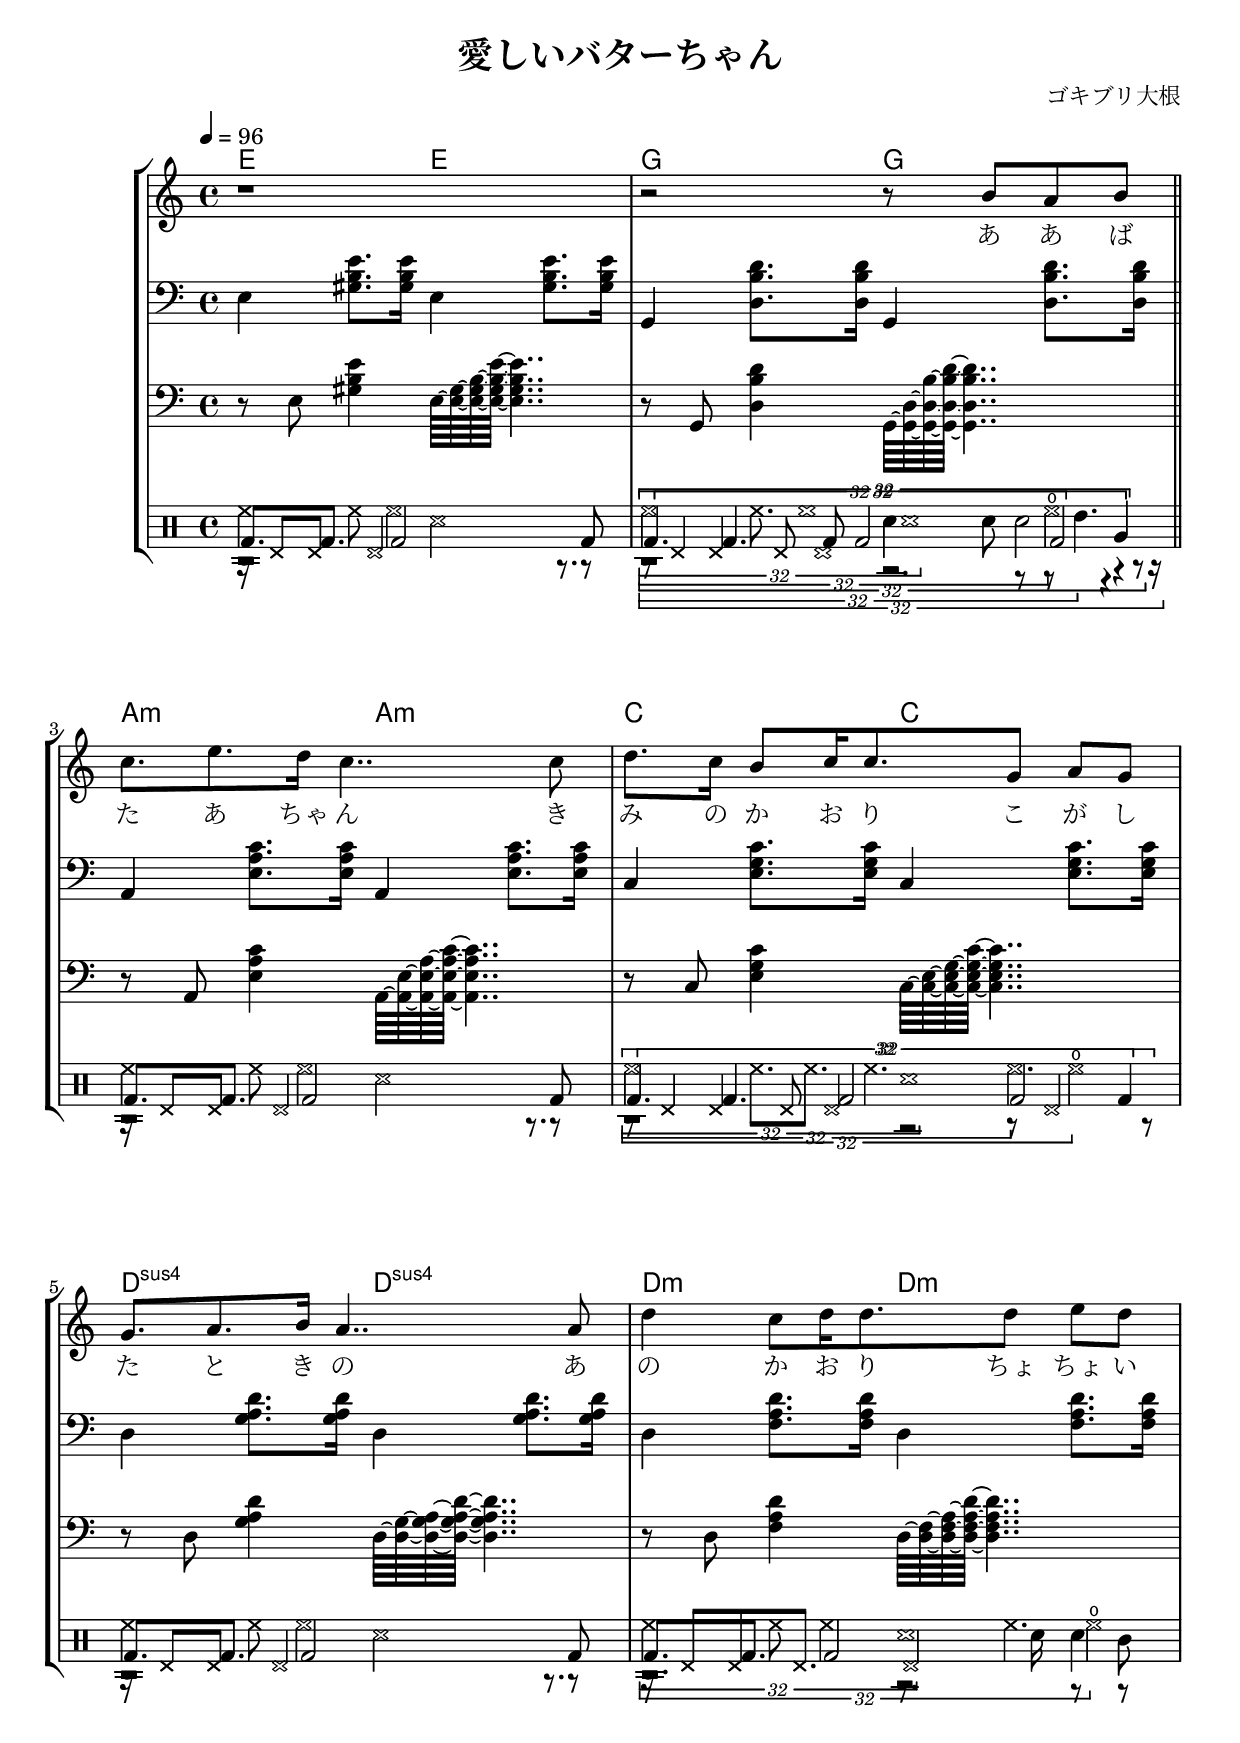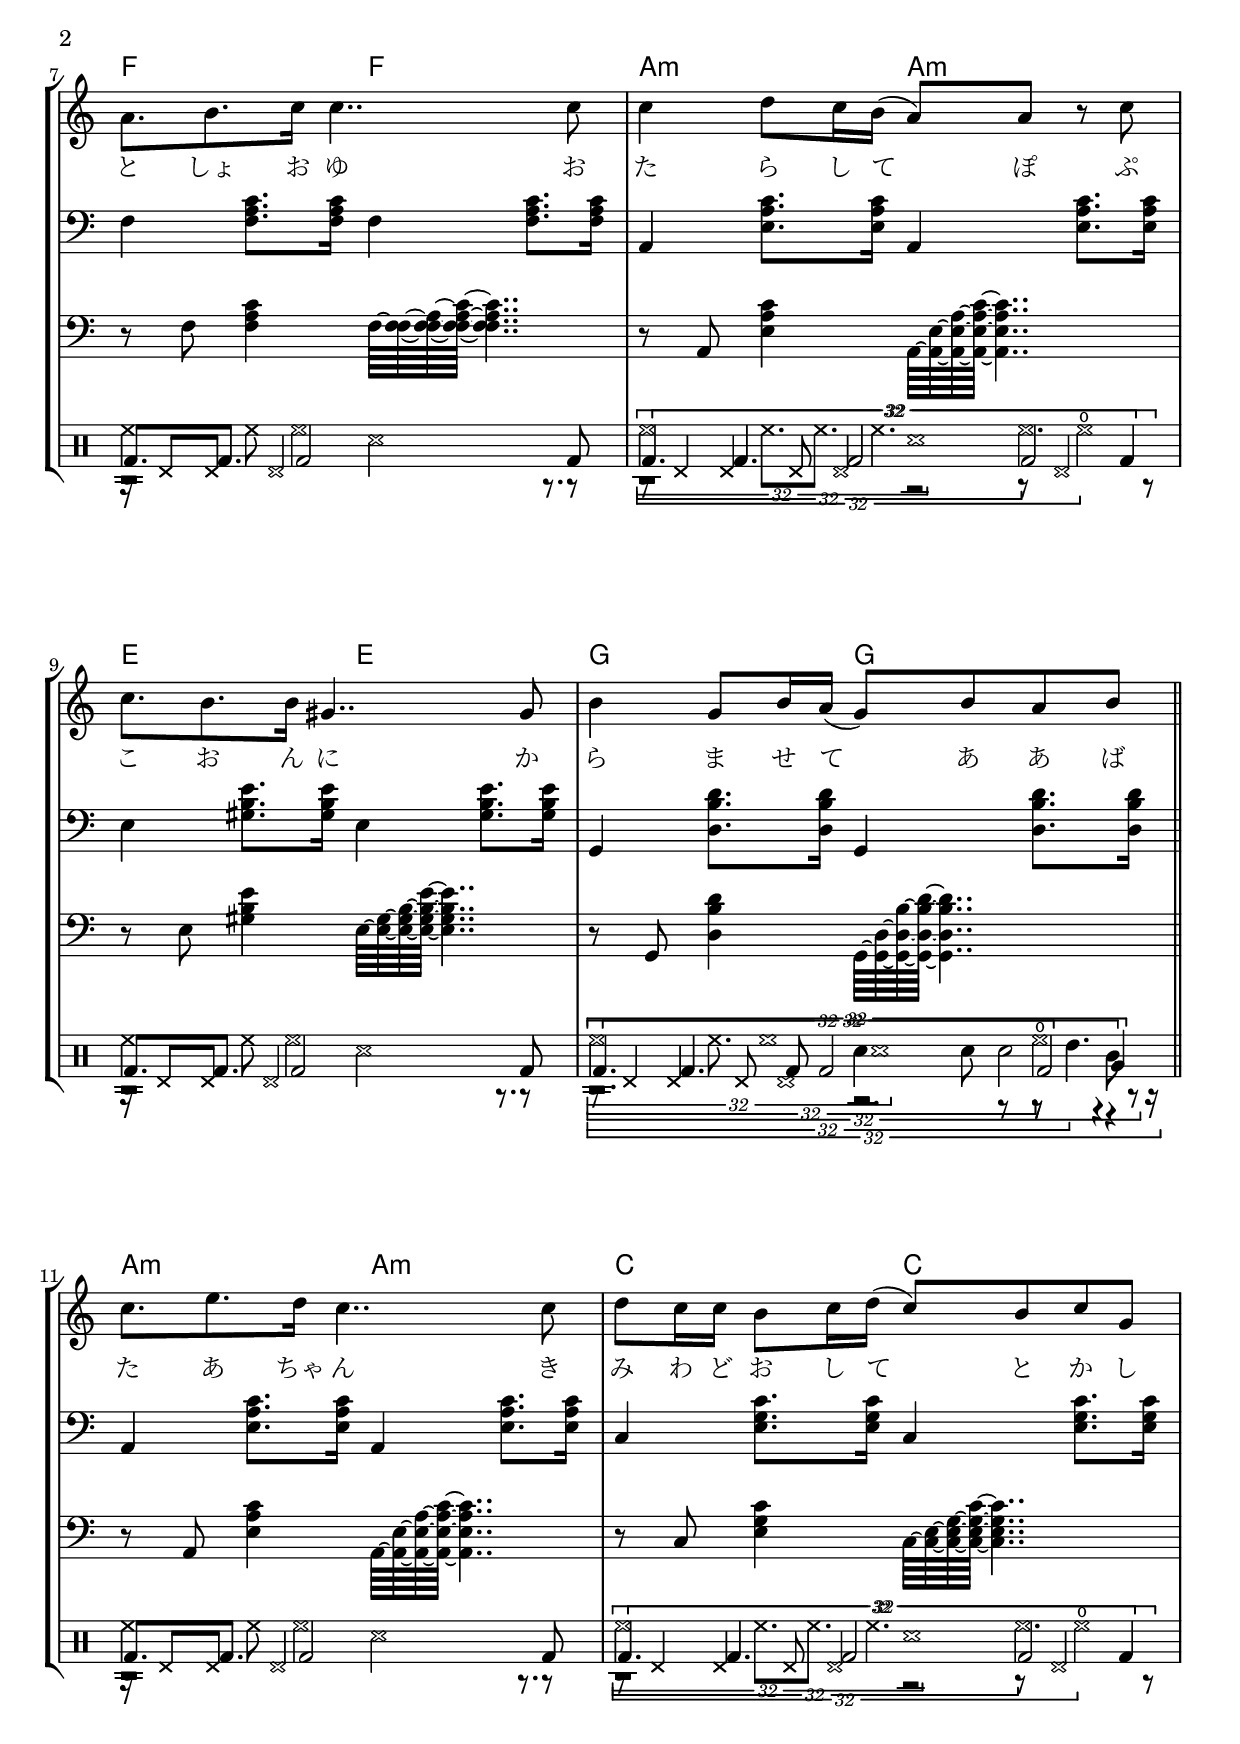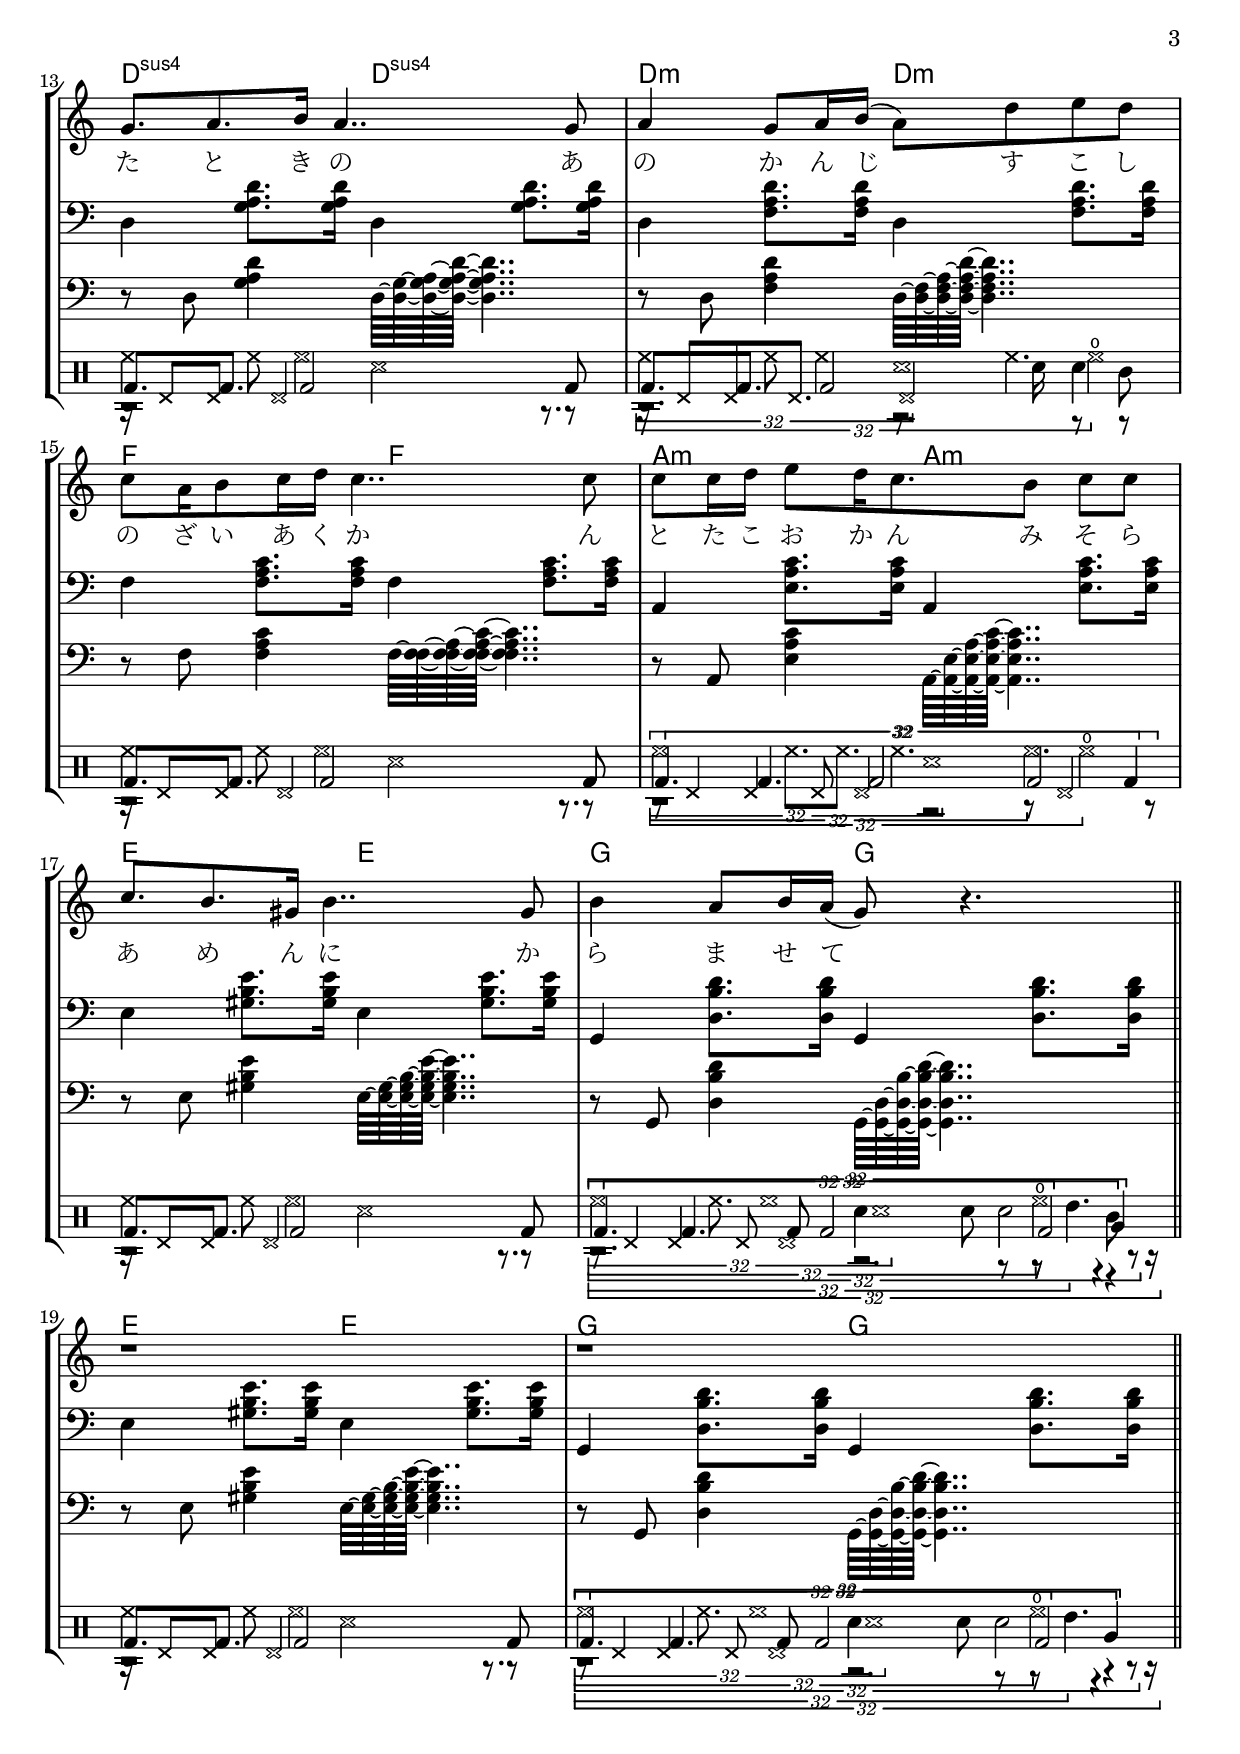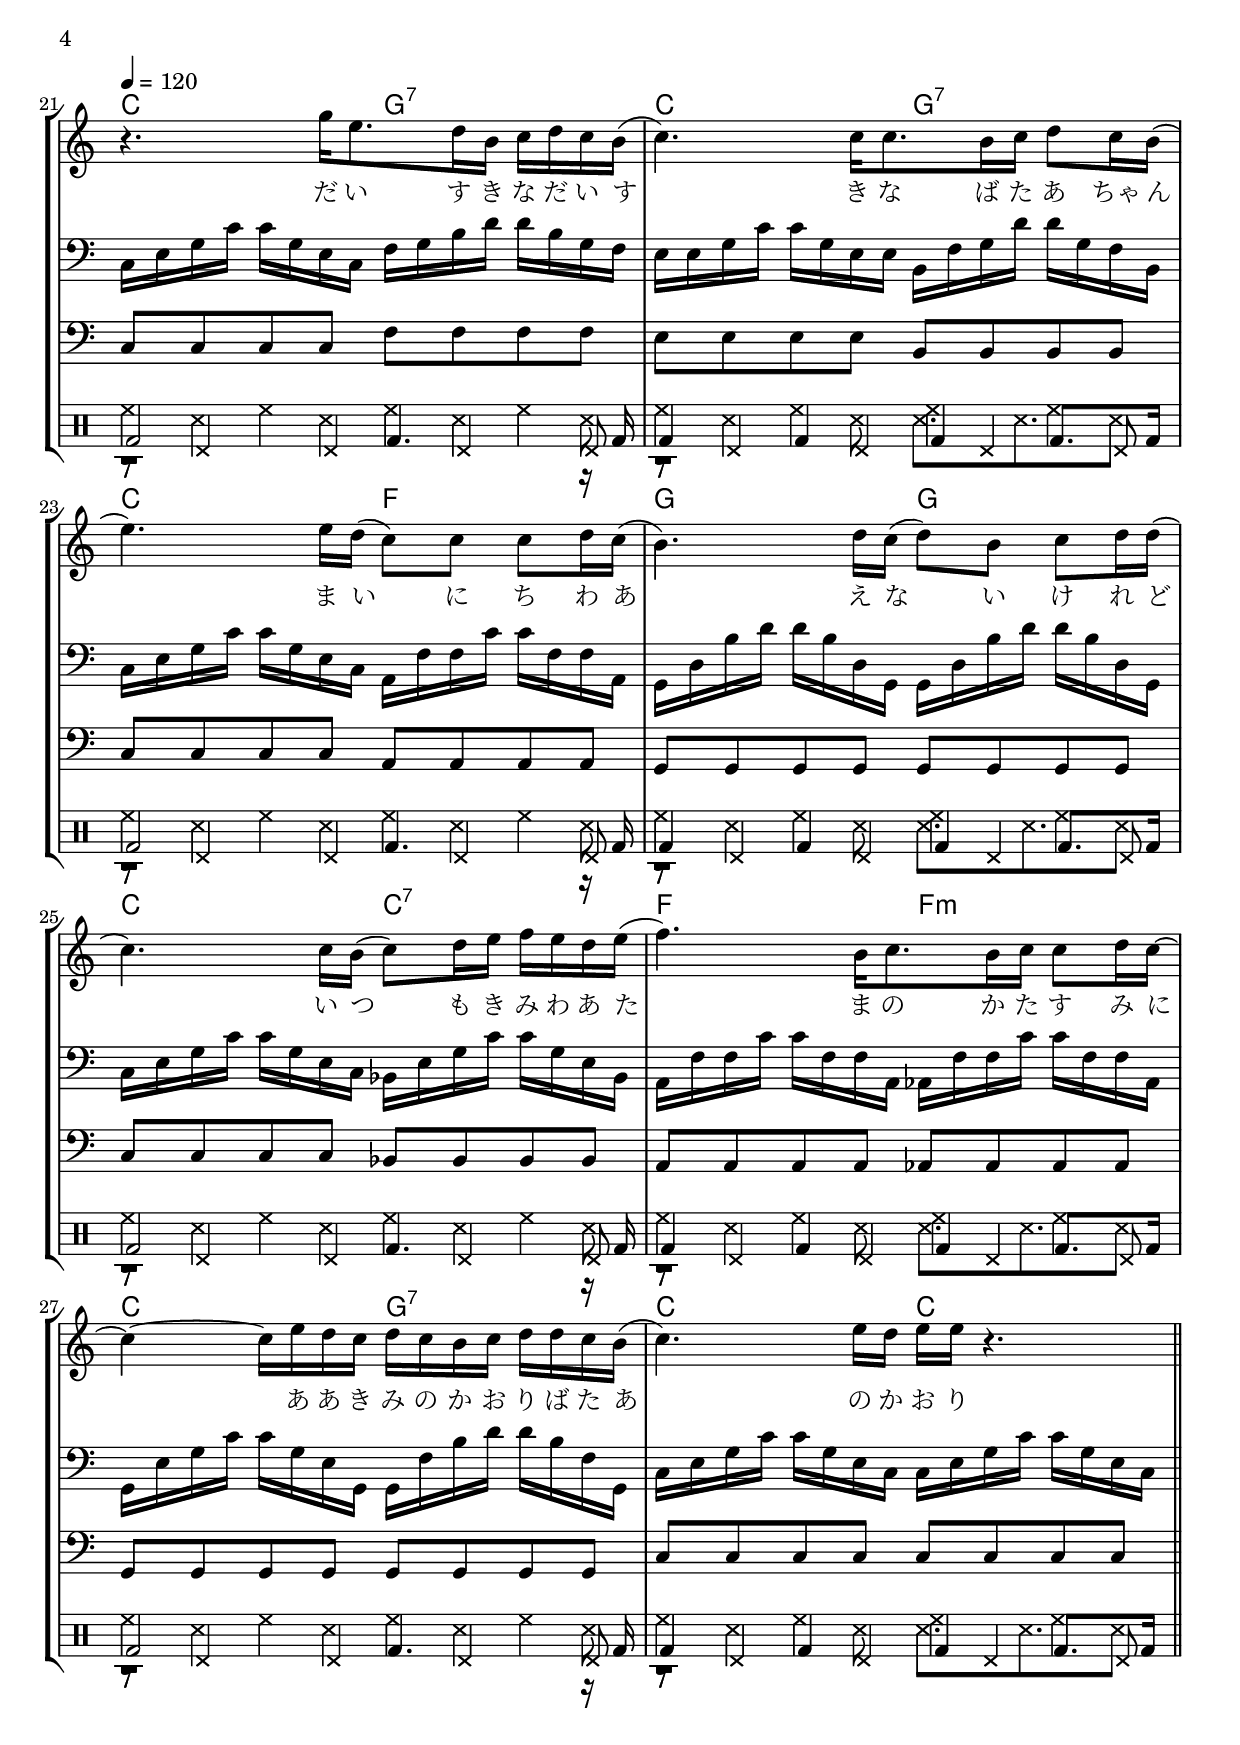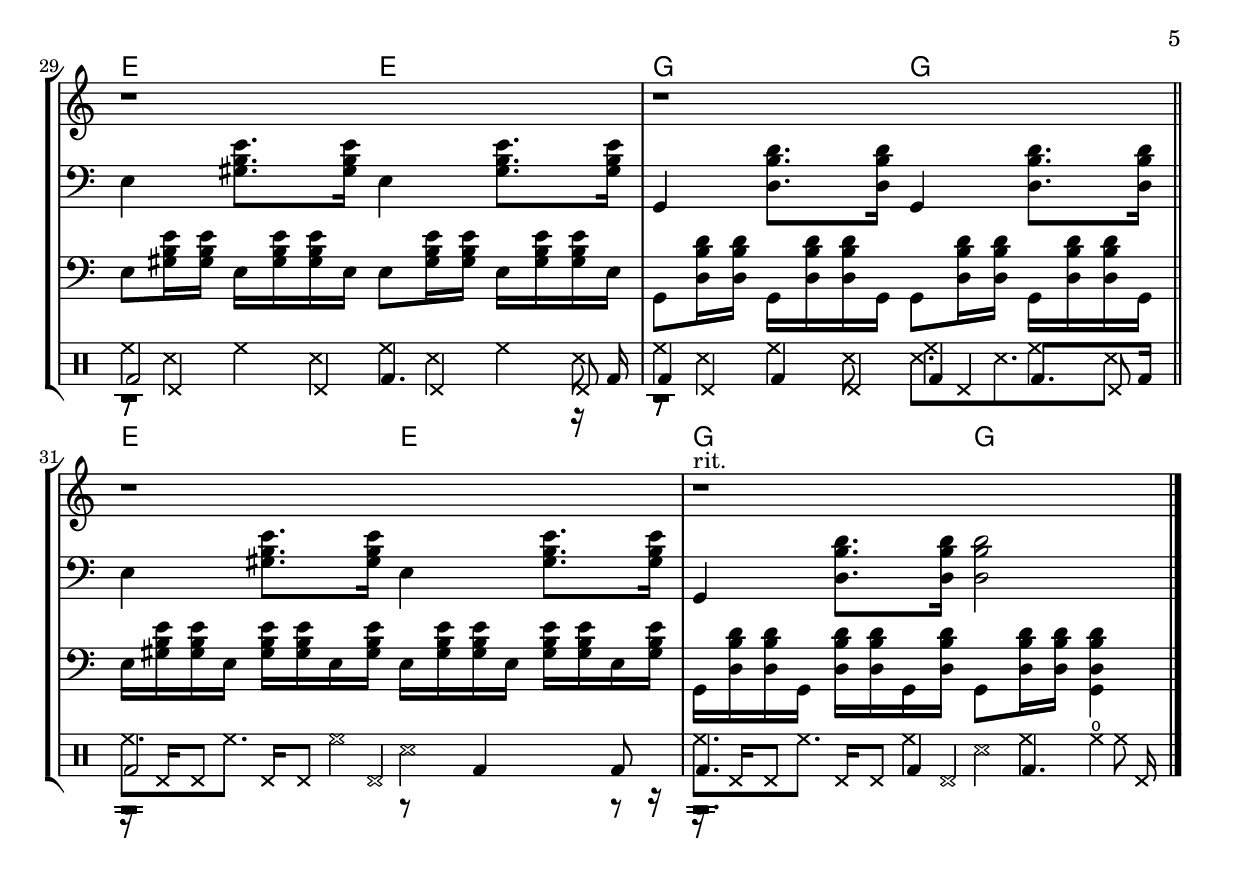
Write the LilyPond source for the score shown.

\version "2.12.1"

\header {
	title = \markup {愛しいバターちゃん}
	composer = \markup \center-column {ゴキブリ大根}
}

harmony = \chordmode {
	e2 e g g 

	a:m a:m c c d:sus4 d:sus4 d:m d:m f f a:m a:m e e g g 

	a:m a:m c c d:sus4 d:sus4 d:m d:m f f a:m a:m e e g g 

	e e g g 

	c g:7 c g:7 c f g g c c:7 f f:m c g:7 c c 

	e e g g 

	e e g g 
}

melody = {
	\key c \major
	\tempo 4 = 96
	r1 | r2 r8 
	\set Staff.midiInstrument = #"fss0.29"
	b'8  a'8  b'8 
	c''8.  e''8.  d''16  c''4..  c''8 
	d''8.  c''16  b'8  c''16  c''8.  g'8  a'8  g'8 
	g'8.  a'8.  b'16  a'4..  a'8 
	d''4  c''8  d''16  d''8.  d''8  e''8  d''8 
	a'8.  b'8.  c''16  c''4..  c''8 
	c''4  d''8  c''16  b'16  (a'8)  a'8  r8  c''8 
	c''8.  b'8.  b'16  gis'4..  gis'8 
	b'4  g'8  b'16  a'16  (g'8)  	\set Staff.midiInstrument = #"fss0.29"
	b'8  a'8  b'8 
	c''8.  e''8.  d''16  c''4..  c''8 
	d''8  c''16  c''16  b'8  c''16  d''16  (c''8)  b'8  c''8  g'8 
	g'8.  a'8.  b'16  a'4..  g'8 
	a'4  g'8  a'16  b'16  (a'8)  d''8  e''8  d''8 
	c''8  a'16  b'8  c''16  d''16  c''4..  c''8 
	c''8  c''16  d''16  e''8  d''16  c''8.  b'8  c''8  c''8 
	c''8.  b'8.  gis'16  b'4..  gis'8 
	b'4  a'8  b'16  a'16  (g'8)  	r4. 	r1 | r1   
	\set Staff.midiInstrument = #"fss0.29"
		\tempo 4 = 120
r4. g''16  e''8.  d''16  b'16  c''16  d''16  c''16  b'16 
	(c''4.)  c''16  c''8.  b'16  c''16  d''8  c''16  b'16 
	(e''4.)  e''16  d''16  (c''8)  c''8  c''8  d''16  c''16 
	(b'4.)  d''16  c''16  (d''8)  b'8  c''8  d''16  d''16 
	(c''4.)  c''16  b'16  (c''8)  d''16  e''16  f''16  e''16  d''16  e''16 
	(f''4.)  b'16  c''8.  b'16  c''16  c''8  d''16  c''16~ 
	c''4~c''16  e''16  d''16  c''16  d''16  c''16  b'16  c''16  d''16  d''16  c''16  b'16 
	(c''4.)  e''16  d''16  e''16  e''16  	r4. 	r1 | r1   
	r1 | r1^"rit." \bar "|."
}

words = \lyricmode {
	
	あ  あ  ば  た  あ  ちゃ  ん  き  み  の  か  お  り  こ  が  し  た  と  き  の  あ  の  か  お  り  ちょ  ちょ  い  と  しょ  お  ゆ  お  た  ら  し  て  ぽ  ぷ  こ  お  ん  に  か  ら  ま  せ  て  
	あ  あ  ば  た  あ  ちゃ  ん  き  み  わ  ど  お  し  て  と  か  し  た  と  き  の  あ  の  か  ん  じ  す  こ  し  の  ざ  い  あ  く  か  ん  と  た  こ  お  か  ん  み  そ  ら  あ  め  ん  に  か  ら  ま  せ  て  
	
	だ  い  す  き  な  だ  い  す  き  な  ば  た  あ  ちゃ  ん  ま  い  に  ち  わ  あ  え  な  い  け  れ  ど  い  つ  も  き  み  わ  あ  た  ま  の  か  た  す  み  に  あ  あ  き  み  の  か  お  り  ば  た  あ  の  か  お  り  
	
	
}

tempochange = {
	\tempo 4 = 96
	r1 | r1 \bar "||"
	\tempo 4 = 96
	r1 | r1 | r1 | r1 | r1 | r1 | r1 | r1 \bar "||"
	\tempo 4 = 96
	r1 | r1 | r1 | r1 | r1 | r1 | r1 | r1 \bar "||"
	\tempo 4 = 96
	r1 | r1 \bar "||"
	\tempo 4 = 120
	r1 | r1 | r1 | r1 | r1 | r1 | r1 | r1 \bar "||"
	\tempo 4 = 120
	r1 | r1 \bar "||"
	\tempo 4 = 120
	r1 | \tempo 4 = 90 r2 \tempo 4 = 80 r2 \bar "|."
}

mainacc = {
	\clef bass
	\set Staff.midiInstrument = #"Electric Grand"
	\key c \major
	\tempo 4 = 96
	e4 <gis b e'>8. <gis b e'>16
	e4 <gis b e'>8. <gis b e'>16
	g,4 <d b d'>8. <d b d'>16
	g,4 <d b d'>8. <d b d'>16
	\bar "||"

	\set Staff.midiInstrument = #"Violin"
	a,4 <e a c'>8. <e a c'>16
	a,4 <e a c'>8. <e a c'>16
	c4 <e g c'>8. <e g c'>16
	c4 <e g c'>8. <e g c'>16
	d4 <g a d'>8. <g a d'>16
	d4 <g a d'>8. <g a d'>16
	d4 <f a d'>8. <f a d'>16
	d4 <f a d'>8. <f a d'>16
	f4 <f a c'>8. <f a c'>16
	f4 <f a c'>8. <f a c'>16
	a,4 <e a c'>8. <e a c'>16
	a,4 <e a c'>8. <e a c'>16
	e4 <gis b e'>8. <gis b e'>16
	e4 <gis b e'>8. <gis b e'>16
	g,4 <d b d'>8. <d b d'>16
	g,4 <d b d'>8. <d b d'>16
	\bar "||"

	\set Staff.midiInstrument = #"Viola"
	a,4 <e a c'>8. <e a c'>16
	a,4 <e a c'>8. <e a c'>16
	c4 <e g c'>8. <e g c'>16
	c4 <e g c'>8. <e g c'>16
	d4 <g a d'>8. <g a d'>16
	d4 <g a d'>8. <g a d'>16
	d4 <f a d'>8. <f a d'>16
	d4 <f a d'>8. <f a d'>16
	f4 <f a c'>8. <f a c'>16
	f4 <f a c'>8. <f a c'>16
	a,4 <e a c'>8. <e a c'>16
	a,4 <e a c'>8. <e a c'>16
	e4 <gis b e'>8. <gis b e'>16
	e4 <gis b e'>8. <gis b e'>16
	g,4 <d b d'>8. <d b d'>16
	g,4 <d b d'>8. <d b d'>16
	\bar "||"

	\set Staff.midiInstrument = #"Harpsichord"
	e4 <gis b e'>8. <gis b e'>16
	e4 <gis b e'>8. <gis b e'>16
	g,4 <d b d'>8. <d b d'>16
	g,4 <d b d'>8. <d b d'>16
	\bar "||"

	\set Staff.midiInstrument = #"Acoustic Guitar (nylon)"
	\tempo 4 = 120
	c16 e g c' c' g e c
	f16 g b d' d' b g f
	e16 e g c' c' g e e
	b,16 f g d' d' g f b,
	c16 e g c' c' g e c
	a,16 f f c' c' f f a,
	g,16 d b d' d' b d g,
	g,16 d b d' d' b d g,
	c16 e g c' c' g e c
	bes,16 e g c' c' g e bes,
	a,16 f f c' c' f f a,
	as,16 f f c' c' f f as,
	g,16 e g c' c' g e g,
	g,16 f b d' d' b f g,
	c16 e g c' c' g e c
	c16 e g c' c' g e c
	\bar "||"

	\set Staff.midiInstrument = #"Electric Piano 1"
	e4 <gis b e'>8. <gis b e'>16
	e4 <gis b e'>8. <gis b e'>16
	g,4 <d b d'>8. <d b d'>16
	g,4 <d b d'>8. <d b d'>16
	\bar "||"

	\set Staff.midiInstrument = #"Electric Piano 1"
	e4 <gis b e'>8. <gis b e'>16
	e4 <gis b e'>8. <gis b e'>16
	g,4 <d b d'>8. <d b d'>16
	<d b d'>2
	\bar "|."
}

subacc = {
	\clef bass
	\set Staff.midiInstrument = #"Whistle"
	\key c \major
	\tempo 4 = 96
	r8 e8 <gis b e'>4
	e64~ <e~ gis~> <e~ gis~ b~> <e gis b e'>~ <e gis b e'>4..
	r8 g,8 <d b d'>4
	g,64~ <g,~ d~> <g,~ d~ b~> <g, d b d'>~ <g, d b d'>4..
	\bar "||"

	\set Staff.midiInstrument = #"Electric Guitar (muted)"
	r8 a,8 <e a c'>4
	a,64~ <a,~ e~> <a,~ e~ a~> <a, e a c'>~ <a, e a c'>4..
	r8 c8 <e g c'>4
	c64~ <c~ e~> <c~ e~ g~> <c e g c'>~ <c e g c'>4..
	r8 d8 <g a d'>4
	d64~ <d~ g~> <d~ g~ a~> <d g a d'>~ <d g a d'>4..
	r8 d8 <f a d'>4
	d64~ <d~ f~> <d~ f~ a~> <d f a d'>~ <d f a d'>4..
	r8 f8 <f a c'>4
	f64~ <f~ f~> <f~ f~ a~> <f f a c'>~ <f f a c'>4..
	r8 a,8 <e a c'>4
	a,64~ <a,~ e~> <a,~ e~ a~> <a, e a c'>~ <a, e a c'>4..
	r8 e8 <gis b e'>4
	e64~ <e~ gis~> <e~ gis~ b~> <e gis b e'>~ <e gis b e'>4..
	r8 g,8 <d b d'>4
	g,64~ <g,~ d~> <g,~ d~ b~> <g, d b d'>~ <g, d b d'>4..
	\bar "||"

	\set Staff.midiInstrument = #"Electric Guitar (muted)"
	r8 a,8 <e a c'>4
	a,64~ <a,~ e~> <a,~ e~ a~> <a, e a c'>~ <a, e a c'>4..
	r8 c8 <e g c'>4
	c64~ <c~ e~> <c~ e~ g~> <c e g c'>~ <c e g c'>4..
	r8 d8 <g a d'>4
	d64~ <d~ g~> <d~ g~ a~> <d g a d'>~ <d g a d'>4..
	r8 d8 <f a d'>4
	d64~ <d~ f~> <d~ f~ a~> <d f a d'>~ <d f a d'>4..
	r8 f8 <f a c'>4
	f64~ <f~ f~> <f~ f~ a~> <f f a c'>~ <f f a c'>4..
	r8 a,8 <e a c'>4
	a,64~ <a,~ e~> <a,~ e~ a~> <a, e a c'>~ <a, e a c'>4..
	r8 e8 <gis b e'>4
	e64~ <e~ gis~> <e~ gis~ b~> <e gis b e'>~ <e gis b e'>4..
	r8 g,8 <d b d'>4
	g,64~ <g,~ d~> <g,~ d~ b~> <g, d b d'>~ <g, d b d'>4..
	\bar "||"

	\set Staff.midiInstrument = #"Ocarina"
	r8 e8 <gis b e'>4
	e64~ <e~ gis~> <e~ gis~ b~> <e gis b e'>~ <e gis b e'>4..
	r8 g,8 <d b d'>4
	g,64~ <g,~ d~> <g,~ d~ b~> <g, d b d'>~ <g, d b d'>4..
	\bar "||"

	\set Staff.midiInstrument = #"Slap Bass 2"
	\tempo 4 = 120
	c8 c8 c8 c8
	f8 f8 f8 f8
	e8 e8 e8 e8
	b,8 b,8 b,8 b,8
	c8 c8 c8 c8
	a,8 a,8 a,8 a,8
	g,8 g,8 g,8 g,8
	g,8 g,8 g,8 g,8
	c8 c8 c8 c8
	bes,8 bes,8 bes,8 bes,8
	a,8 a,8 a,8 a,8
	as,8 as,8 as,8 as,8
	g,8 g,8 g,8 g,8
	g,8 g,8 g,8 g,8
	c8 c8 c8 c8
	c8 c8 c8 c8
	\bar "||"

	\set Staff.midiInstrument = #"Flute"
	e8 <gis b e'>16 <gis b e'>16   e16 <gis b e'>16 <gis b e'>16 e16
	e8 <gis b e'>16 <gis b e'>16   e16 <gis b e'>16 <gis b e'>16 e16
	g,8 <d b d'>16 <d b d'>16   g,16 <d b d'>16 <d b d'>16 g,16
	g,8 <d b d'>16 <d b d'>16   g,16 <d b d'>16 <d b d'>16 g,16
	\bar "||"

	\set Staff.midiInstrument = #"Ocarina"
	e16 <gis b e'>16 <gis b e'>16 e16   <gis b e'>16 <gis b e'>16 e16 <gis b e'>16
	e16 <gis b e'>16 <gis b e'>16 e16   <gis b e'>16 <gis b e'>16 e16 <gis b e'>16
	g,16 <d b d'>16 <d b d'>16 g,16   <d b d'>16 <d b d'>16 g,16 <d b d'>16
	g,8 <d b d'>16 <d b d'>16 <g, d b d'>4
	\bar "|."
}

percA = {
	\drummode {
	hh4 hh8 hh2 r8  |\times 16/32{ hh2 hh8. hh1 r4 r16 } \bar "||"
	hh4 hh8 hh2 r8  |\times 16/32{ hh2 hh8. hh8. hh4. hh2. } |hh4 hh8 hh2 r8  |hh4 hh8 hh4 hh4.  |hh4 hh8 hh2 r8  |\times 16/32{ hh2 hh8. hh8. hh4. hh2. } |hh4 hh8 hh2 r8  |\times 16/32{ hh2 hh8. hh1 r4 r16 } \bar "||"
	hh4 hh8 hh2 r8  |\times 16/32{ hh2 hh8. hh8. hh4. hh2. } |hh4 hh8 hh2 r8  |hh4 hh8 hh4 hh4.  |hh4 hh8 hh2 r8  |\times 16/32{ hh2 hh8. hh8. hh4. hh2. } |hh4 hh8 hh2 r8  |\times 16/32{ hh2 hh8. hh1 r4 r16 } \bar "||"
	hh4 hh8 hh2 r8  |\times 16/32{ hh2 hh8. hh1 r4 r16 } \bar "||"
	hh4 hh4 hh4 hh4  |hh4 hh4 hh4 hh4  |hh4 hh4 hh4 hh4  |hh4 hh4 hh4 hh4  |hh4 hh4 hh4 hh4  |hh4 hh4 hh4 hh4  |hh4 hh4 hh4 hh4  |hh4 hh4 hh4 hh4  \bar "||"
	hh4 hh4 hh4 hh4  |hh4 hh4 hh4 hh4  \bar "||"
	r1  |r2. hho4  \bar "|."
	}
}

percB = {
	\drummode {
	r16 hhp8 hhp8 hhp2 r8.  |\times 16/32{ r8 hhp4 hhp4 hhp8 hhp1 r4 } \bar "||"
	r16 hhp8 hhp8 hhp2 r8.  |\times 16/32{ r8 hhp4 hhp4 hhp8 hhp2 r8 hhp2 r8 } |r16 hhp8 hhp8 hhp2 r8.  |r16 hhp8 hhp8 hhp8. hhp2  |r16 hhp8 hhp8 hhp2 r8.  |\times 16/32{ r8 hhp4 hhp4 hhp8 hhp2 r8 hhp2 r8 } |r16 hhp8 hhp8 hhp2 r8.  |\times 16/32{ r8 hhp4 hhp4 hhp8 hhp1 r4 } \bar "||"
	r16 hhp8 hhp8 hhp2 r8.  |\times 16/32{ r8 hhp4 hhp4 hhp8 hhp2 r8 hhp2 r8 } |r16 hhp8 hhp8 hhp2 r8.  |r16 hhp8 hhp8 hhp8. hhp2  |r16 hhp8 hhp8 hhp2 r8.  |\times 16/32{ r8 hhp4 hhp4 hhp8 hhp2 r8 hhp2 r8 } |r16 hhp8 hhp8 hhp2 r8.  |\times 16/32{ r8 hhp4 hhp4 hhp8 hhp1 r4 } \bar "||"
	r16 hhp8 hhp8 hhp2 r8.  |\times 16/32{ r8 hhp4 hhp4 hhp8 hhp1 r4 } \bar "||"
	r8 ss4 ss4 ss4 ss8  |r8 ss4 ss8 ss8. ss8. ss8  |r8 ss4 ss4 ss4 ss8  |r8 ss4 ss8 ss8. ss8. ss8  |r8 ss4 ss4 ss4 ss8  |r8 ss4 ss8 ss8. ss8. ss8  |r8 ss4 ss4 ss4 ss8  |r8 ss4 ss8 ss8. ss8. ss8  \bar "||"
	r8 ss4 ss4 ss4 ss8  |r8 ss4 ss8 ss8. ss8. ss8  \bar "||"
	r16 hhp16 hhp8 hhp16 hhp8 hhp2 r16  |r16 hhp16 hhp8 hhp16 hhp8 hhp2 hhp16  \bar "|."
	}
}

percC = {
	\drummode {
	r1  |\times 16/32{ r1 r2 hho2 } \bar "||"
	r1  |\times 16/32{ r1 r2 hho2 } |r1  |\times 16/32{ r1 r2 hho2 } |r1  |\times 16/32{ r1 r2 hho2 } |r1  |\times 16/32{ r1 r2 hho2 } \bar "||"
	r1  |\times 16/32{ r1 r2 hho2 } |r1  |\times 16/32{ r1 r2 hho2 } |r1  |\times 16/32{ r1 r2 hho2 } |r1  |\times 16/32{ r1 r2 hho2 } \bar "||"
	r1  |\times 16/32{ r1 r2 hho2 } \bar "||"
	r8 hhp4 hhp4 hhp4 hhp8  |r8 hhp4 hhp4 hhp4 hhp8  |r8 hhp4 hhp4 hhp4 hhp8  |r8 hhp4 hhp4 hhp4 hhp8  |r8 hhp4 hhp4 hhp4 hhp8  |r8 hhp4 hhp4 hhp4 hhp8  |r8 hhp4 hhp4 hhp4 hhp8  |r8 hhp4 hhp4 hhp4 hhp8  \bar "||"
	r8 hhp4 hhp4 hhp4 hhp8  |r8 hhp4 hhp4 hhp4 hhp8  \bar "||"
	hh8. hh8. hh2 r8  |hh8. hh8. hh4 hh4 hh8  \bar "|."
	}
}

percD = {
	\drummode {
	bd8. bd8. bd2 bd8  |\times 16/32{ bd4. bd4. bd8 bd2 r8 bd2 } \bar "||"
	bd8. bd8. bd2 bd8  |\times 16/32{ bd4. bd4. bd2 bd2 bd4 } |bd8. bd8. bd2 bd8  |bd8. bd8. bd2 r8  |bd8. bd8. bd2 bd8  |\times 16/32{ bd4. bd4. bd2 bd2 bd4 } |bd8. bd8. bd2 bd8  |\times 16/32{ bd4. bd4. bd8 bd2 r8 bd2 } \bar "||"
	bd8. bd8. bd2 bd8  |\times 16/32{ bd4. bd4. bd2 bd2 bd4 } |bd8. bd8. bd2 bd8  |bd8. bd8. bd2 r8  |bd8. bd8. bd2 bd8  |\times 16/32{ bd4. bd4. bd2 bd2 bd4 } |bd8. bd8. bd2 bd8  |\times 16/32{ bd4. bd4. bd8 bd2 r8 bd2 } \bar "||"
	bd8. bd8. bd2 bd8  |\times 16/32{ bd4. bd4. bd8 bd2 r8 bd2 } \bar "||"
	bd2 bd4. r16 bd16  |bd4 bd4 bd4 bd8. bd16  |bd2 bd4. r16 bd16  |bd4 bd4 bd4 bd8. bd16  |bd2 bd4. r16 bd16  |bd4 bd4 bd4 bd8. bd16  |bd2 bd4. r16 bd16  |bd4 bd4 bd4 bd8. bd16  \bar "||"
	bd2 bd4. r16 bd16  |bd4 bd4 bd4 bd8. bd16  \bar "||"
	r2 ss2  |r2 ss2  \bar "|."
	}
}

percE = {
	\drummode {
	r2 ss2  |\times 16/32{ r1 ss1 } \bar "||"
	r2 ss2  |\times 16/32{ r1 ss1 } |r2 ss2  |\times 16/32{ r1 ss1 } |r2 ss2  |\times 16/32{ r1 ss1 } |r2 ss2  |\times 16/32{ r1 ss1 } \bar "||"
	r2 ss2  |\times 16/32{ r1 ss1 } |r2 ss2  |\times 16/32{ r1 ss1 } |r2 ss2  |\times 16/32{ r1 ss1 } |r2 ss2  |\times 16/32{ r1 ss1 } \bar "||"
	r2 ss2  |\times 16/32{ r1 ss1 } \bar "||"
	r1 | r1 | r1 | r1 | r1 | r1 | r1 | r1 \bar "||"
	r1 | r1 \bar "||"
	bd2 r8 bd4 bd8  |bd4. bd4 bd4.  \bar "|."
	}
}

percF = {
	\drummode {
	r1 |\times 16/32{ r1 sn4 sn8 sn2 r8 } \bar "||"
	r1 |r1 |r1 |r2 r8. sn16 sn4  |r1 |r1 |r1 |\times 16/32{ r1 sn4 sn8 sn2 r8 } \bar "||"
	r1 |r1 |r1 |r2 r8. sn16 sn4  |r1 |r1 |r1 |\times 16/32{ r1 sn4 sn8 sn2 r8 } \bar "||"
	r1 |\times 16/32{ r1 sn4 sn8 sn2 r8 } \bar "||"
	r1 | r1 | r1 | r1 | r1 | r1 | r1 | r1 \bar "||"
	r1 | r1 \bar "||"
	r1 | r1 \bar "|."
	}
}

percG = {
	\drummode {
	r1 |r1 \bar "||"
	r1 |r1 |r1 |r2. r8 tomml8  |r1 |r1 |r1 |r2. r8 tomml8  \bar "||"
	r1 |r1 |r1 |r2. r8 tomml8  |r1 |r1 |r1 |r2. r8 tomml8  \bar "||"
	r1 |r1 \bar "||"
	r1 | r1 | r1 | r1 | r1 | r1 | r1 | r1 \bar "||"
	r1 | r1 \bar "||"
	r1 | r1 \bar "|."
	}
}

percH = {
	\drummode {
	r1 |\times 16/32{ r1 r2 r8 tommh4. } \bar "||"
	r1 |r1 |r1 |r1 |r1 |r1 |r1 |\times 16/32{ r1 r2 r8 tommh4. } \bar "||"
	r1 |r1 |r1 |r1 |r1 |r1 |r1 |\times 16/32{ r1 r2 r8 tommh4. } \bar "||"
	r1 |\times 16/32{ r1 r2 r8 tommh4. } \bar "||"
	r1 | r1 | r1 | r1 | r1 | r1 | r1 | r1 \bar "||"
	r1 | r1 \bar "||"
	r1 | r1 \bar "|."
	}
}

percI = {
	\drummode {
	r1 |\times 16/32{ r1 r2. tomfh4 } \bar "||"
	r1 |r1 |r1 |r1 |r1 |r1 |r1 |\times 16/32{ r1 r2. tomfh4 } \bar "||"
	r1 |r1 |r1 |r1 |r1 |r1 |r1 |\times 16/32{ r1 r2. tomfh4 } \bar "||"
	r1 |\times 16/32{ r1 r2. tomfh4 } \bar "||"
	r1 | r1 | r1 | r1 | r1 | r1 | r1 | r1 \bar "||"
	r1 | r1 \bar "||"
	r1 | r1 \bar "|."
	}
}

\score {
	<<
		\new StaffGroup <<
			\new ChordNames {\harmony}
			\new Voice = "melody" {\melody}
			\new Lyrics \lyricsto "melody" \words
			\new Staff = "mainacc" {\mainacc}
			\new Staff = "subacc" {\subacc}
			\new DrumStaff <<
				\new DrumVoice {\percA}
				\new DrumVoice {\percB}
				\new DrumVoice {\percC}
				\new DrumVoice {\percD}
				\new DrumVoice {\percE}
				\new DrumVoice {\percF}
				\new DrumVoice {\percG}
				\new DrumVoice {\percH}
				\new DrumVoice {\percI}
			>>
		>>
	>>
	\layout { }
}
